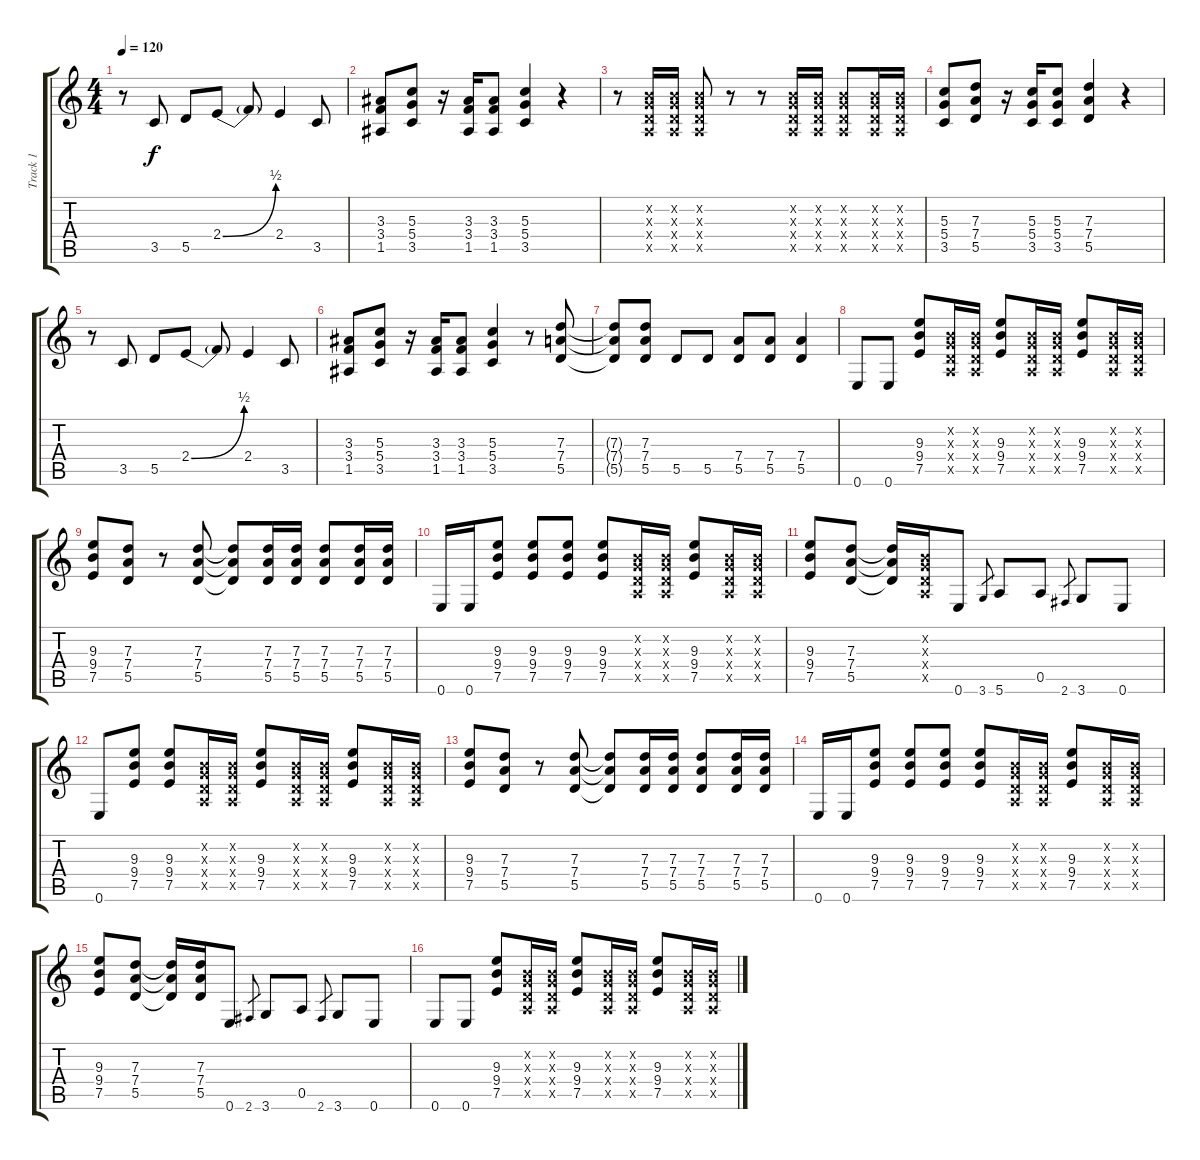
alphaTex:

\track ("Track 1" "Track 1") {instrument acousticguitarsteel}
\staff {score tabs}
\tuning (E4 B3 G3 D3 A2 E2) {hide}
\ts (4 4)
\tempo 120
\clef g2
\ks c
r.8{dy f} 3.5.8 5.5.8 2.4{be (bend 0 0 60 2)}.8 2.4{t}.8 2.4.4 3.5.8 |
(3.3 3.4 1.5).8 (5.3 5.4 3.5).8 r.16 (3.3 3.4 1.5).16 (3.3 3.4 1.5).8 (5.3 5.4 3.5).4 r.4 |
r.8 (0.2{x} 0.3{x} 0.4{x} 0.5{x}).16 (0.2{x} 0.3{x} 0.4{x} 0.5{x}).16 (0.2{x} 0.3{x} 0.4{x} 0.5{x}).8 r.8 r.8 (0.2{x} 0.3{x} 0.4{x} 0.5{x}).16 (0.2{x} 0.3{x} 0.4{x} 0.5{x}).16 (0.2{x} 0.3{x} 0.4{x} 0.5{x}).8 (0.2{x} 0.3{x} 0.4{x} 0.5{x}).16 (0.2{x} 0.3{x} 0.4{x} 0.5{x}).16 |
(5.3 5.4 3.5).8 (7.3 7.4 5.5).8 r.16 (5.3 5.4 3.5).16 (5.3 5.4 3.5).8 (7.3 7.4 5.5).4 r.4 |
r.8 3.5.8 5.5.8 2.4{be (bend 0 0 60 2)}.8 2.4{t}.8 2.4.4 3.5.8 |
(3.3 3.4 1.5).8 (5.3 5.4 3.5).8 r.16 (3.3 3.4 1.5).16 (3.3 3.4 1.5).8 (5.3 5.4 3.5).4 r.8 (7.3 7.4 5.5).8 |
(7.3{t} 7.4{t} 5.5{t}).8 (7.3 7.4 5.5).8 5.5.8 5.5.8 (7.4 5.5).8 (7.4 5.5).8 (7.4 5.5).4 |
0.6.8 0.6.8 (9.3 9.4 7.5).8 (0.2{x} 0.3{x} 0.4{x} 0.5{x}).16 (0.2{x} 0.3{x} 0.4{x} 0.5{x}).16 (9.3 9.4 7.5).8 (0.2{x} 0.3{x} 0.4{x} 0.5{x}).16 (0.2{x} 0.3{x} 0.4{x} 0.5{x}).16 (9.3 9.4 7.5).8 (0.2{x} 0.3{x} 0.4{x} 0.5{x}).16 (0.2{x} 0.3{x} 0.4{x} 0.5{x}).16 |
(9.3 9.4 7.5).8 (7.3 7.4 5.5).8 r.8 (7.3 7.4 5.5).8 (7.3{t} 7.4{t} 5.5{t}).8 (7.3 7.4 5.5).16 (7.3 7.4 5.5).16 (7.3 7.4 5.5).8 (7.3 7.4 5.5).16 (7.3 7.4 5.5).16 |
0.6.16 0.6.16 (9.3 9.4 7.5).8 (9.3 9.4 7.5).8 (9.3 9.4 7.5).8 (9.3 9.4 7.5).8 (0.2{x} 0.3{x} 0.4{x} 0.5{x}).16 (0.2{x} 0.3{x} 0.4{x} 0.5{x}).16 (9.3 9.4 7.5).8 (0.2{x} 0.3{x} 0.4{x} 0.5{x}).16 (0.2{x} 0.3{x} 0.4{x} 0.5{x}).16 |
(9.3 9.4 7.5).8 (7.3 7.4 5.5).8 (7.3{t} 7.4{t} 5.5{t}).16 (0.2{x} 0.3{x} 0.4{x} 0.5{x}).16 0.6.8 3.6.8{gr} 5.6.8 0.5.8 2.6.8{gr} 3.6.8 0.6.8 |
0.6.8 (9.3 9.4 7.5).8 (9.3 9.4 7.5).8 (0.2{x} 0.3{x} 0.4{x} 0.5{x}).16 (0.2{x} 0.3{x} 0.4{x} 0.5{x}).16 (9.3 9.4 7.5).8 (0.2{x} 0.3{x} 0.4{x} 0.5{x}).16 (0.2{x} 0.3{x} 0.4{x} 0.5{x}).16 (9.3 9.4 7.5).8 (0.2{x} 0.3{x} 0.4{x} 0.5{x}).16 (0.2{x} 0.3{x} 0.4{x} 0.5{x}).16 |
(9.3 9.4 7.5).8 (7.3 7.4 5.5).8 r.8 (7.3 7.4 5.5).8 (7.3{t} 7.4{t} 5.5{t}).8 (7.3 7.4 5.5).16 (7.3 7.4 5.5).16 (7.3 7.4 5.5).8 (7.3 7.4 5.5).16 (7.3 7.4 5.5).16 |
0.6.16 0.6.16 (9.3 9.4 7.5).8 (9.3 9.4 7.5).8 (9.3 9.4 7.5).8 (9.3 9.4 7.5).8 (0.2{x} 0.3{x} 0.4{x} 0.5{x}).16 (0.2{x} 0.3{x} 0.4{x} 0.5{x}).16 (9.3 9.4 7.5).8 (0.2{x} 0.3{x} 0.4{x} 0.5{x}).16 (0.2{x} 0.3{x} 0.4{x} 0.5{x}).16 |
(9.3 9.4 7.5).8 (7.3 7.4 5.5).8 (7.3{t} 7.4{t} 5.5{t}).16 (7.3 7.4 5.5).16 0.6.8 2.6.8{gr} 3.6.8 0.5.8 2.6.8{gr} 3.6.8 0.6.8 |
0.6.8 0.6.8 (9.3 9.4 7.5).8 (0.2{x} 0.3{x} 0.4{x} 0.5{x}).16 (0.2{x} 0.3{x} 0.4{x} 0.5{x}).16 (9.3 9.4 7.5).8 (0.2{x} 0.3{x} 0.4{x} 0.5{x}).16 (0.2{x} 0.3{x} 0.4{x} 0.5{x}).16 (9.3 9.4 7.5).8 (0.2{x} 0.3{x} 0.4{x} 0.5{x}).16 (0.2{x} 0.3{x} 0.4{x} 0.5{x}).16
